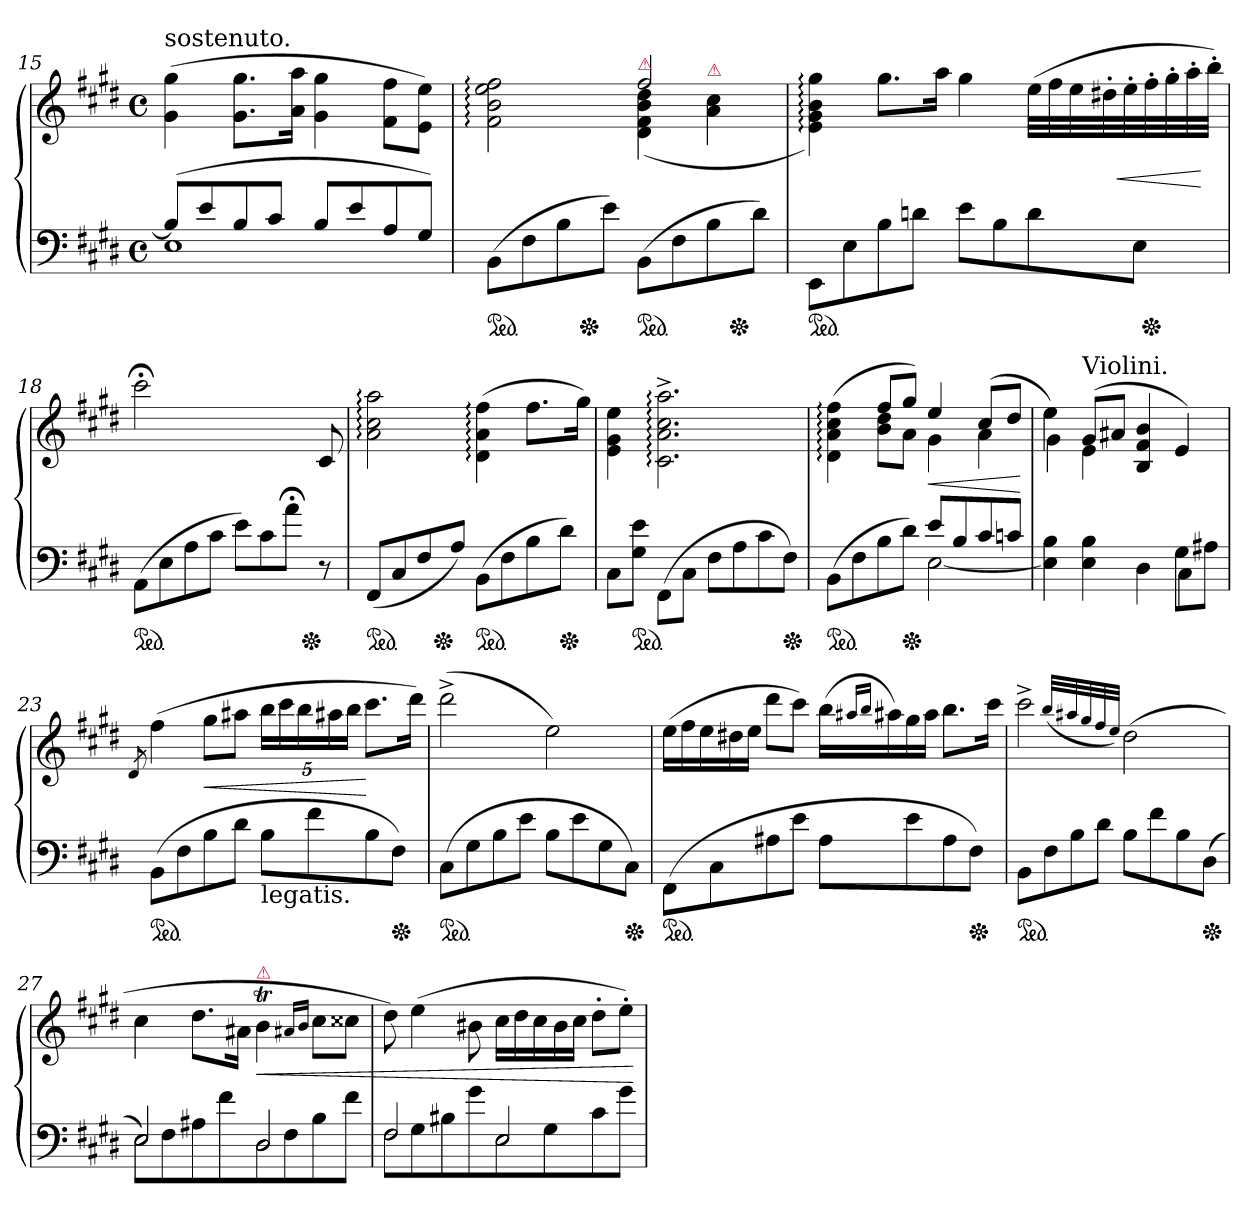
**kern	**kern	**dynam
*part1	*part1	*part1
*staff2	*staff1	*staff1/2
*clefF4	*clefG2	*
*k[f#c#g#d#]	*k[f#c#g#d#]	*
*M4/4	*M4/4	*
*met(c)	*met(c)	*
=15	=15	=15
*^	*	*
!	!	!LO:TX:a:t=sostenuto.	!
(<8BL]	1E	(>4g# 4gg#	.
8e	.	.	.
8B	.	8.g# 8.gg#L	.
8c#J	.	.	.
.	.	16a 16aaJk	.
8BL	.	4g# 4gg#	.
8e	.	.	.
8A	.	8f# 8ff#L	.
8G#J)	.	8e 8eeJ)	.
*v	*v	*	*
=16	=16	=16
*	*^	*
*ped	*	*	*
*	*	*^	*
(>8BBL	2f#:\ 2b:\ 2ee:\ 2ff#:\	2ryy	4ryy	.
8F#	.	.	.	.
8B	.	.	16ryy	.
*Xped	*	*	*	*
.	.	.	2ryy	.
8eJ)	.	.	.	.
!	!LO:TX:a:color=crimson:t=⚠	!	!	!
*ped	*	*	*	*
(>8BBL	2ff#	(>4d# 4f# 4b 4dd#	.	.
8F#	.	.	.	.
!	!	!LO:TX:a:color=crimson:t=⚠	!	!
8B	.	4a 4cc#	.	.
*Xped	*	*	*	*
.	.	.	8.ryy	.
8d#J)	.	.	.	.
*	*v	*v	*v	*
=17	=17	=17
*ped	*	*
8EEL	4e: 4g#: 4b: 4gg#:)	.
8E	.	.
8B	8.gg#L	.
8dnJ	.	.
.	16aaJk	.
8eL	4gg#	.
8B	.	.
*	*Xtuplet	*
8d	(>36eeLLL	.
.	36ff#	.
.	36ee	.
.	36dd#X'	.
.	36ee'	<
8EJ	.	.
*Xped	*	*
.	36ff#'	.
.	36gg#'	.
.	36aa'	.
.	36bb'JJJ)	[
=18	=18	=18
*ped	*	*
*	*^	*
(>8AAL	2ccc#;<	2ryy	.
8E	.	.	.
8A	.	.	.
8c#J	.	.	.
8e\L)	4.ryy	4ryy	.
8c#\	.	.	.
8a;<\J	.	16ryy	.
*Xped	*	*	*
.	.	8.ryy	.
8r	8c#	.	.
=19	=19	=19	=19
*ped	*	*	*
(>8FF#L	2a: 2cc#: 2aa:	4ryy	.
8C#	.	.	.
8F#	.	16ryy	.
*Xped	*	*	*
.	.	2ryy	.
8AJ)	.	.	.
*ped	*	*	*
(>8BBL	(>4d#:\ 4a:\ 4ff#:\	.	.
8F#	.	.	.
8B	8.ff#L	.	.
.	.	8.ryy	.
*Xped	*	*	*
8d#J)	.	.	.
.	16gg#Jk)	.	.
*	*v	*v	*
=20	=20	=20
8C#L	4e\ 4g#\ 4ee\	.
*ped	*	*
8G# 8eJ	.	.
(>8FF#\L	2.c#:^ 2.a:^ 2.cc#:^ 2.aa:^	.
8C#J	.	.
8F#L	.	.
8A	.	.
8c#	.	.
*Xped	*	*
8F#J)	.	.
=21	=21	=21
*^	*^	*
*ped	*	*	*	*
2ryy	(>8BBL	4ryy	(>4d#:\ 4a:\ 4cc#:\ 4ff#:\	.
.	8F#	.	.	.
.	8B	8ff#L	8b 8dd#L	.
*Xped	*	*	*	*
.	8d#J)	8gg#J)	8aJ	.
8eL	[2E	4ee	4g#	<
8B	.	.	.	.
8c#	.	(>8cc#L	4a	.
8cnJ	.	8dd#J	.	.
*v	*v	*	*	*
*	*v	*v	*
.	.	[
=22	=22	=22
*^	*^	*
2.ryy	4E] 4B	4ee\)	4g#	.
!	!	!LO:TX:a:t=Violini.	!	!
.	4E! 4B!	(>8g#!L	4e!	.
.	.	8a#X!J	.	.
.	4D#!	4B! 4f#! 4b!	2ryy	.
8G#!\L	4C#!	4e!)	.	.
8A#X!J	.	.	.	.
*v	*v	*	*	*
*	*v	*v	*
=23	=23	=23
.	8qd#/	.
*ped	*	*
(>8BBL	(>4ff#	.
8F#	.	.
8B	8gg#L	<
8d#J	8aa#XJ	.
*	*tuplet	*
!LO:TX:b:t=legatis.	!	!
8BL	20bbLL	.
.	20ccc#	.
.	20bb	.
8f#	.	.
.	20aa#X	.
.	20bbJJ	.
8B	8.ccc#L	[
*Xped	*	*
8F#J)	.	.
.	16ddd#Jk)	.
=24	=24	=24
*ped	*	*
(>8C#L	(>2ddd#^	.
8G#	.	.
8B	.	.
8eJ	.	.
8BL	2ee)	.
8e	.	.
8G#	.	.
*Xped	*	*
8C#J)	.	.
=25	=25	=25
*	*Xtuplet	*
*ped	*	*
(>8FF#L	(>20eeLL	.
.	20ff#	.
.	20ee	.
8C#	.	.
.	20dd#X	.
.	20eeJJ	.
8A#X	8ddd#L	.
8eJ	8ccc#J)	.
8A#L	(>16bbLL	.
.	16qqaa#X/LL	.
.	16qqbb/JJ	.
.	16aa#X)	.
8e	16gg#	.
.	16aa#JJ	.
8A#	8.bbL	.
*Xped	*	*
8F#J)	.	.
.	16ccc#Jk	.
=26	=26	=26
*ped	*	*
8BBL	2ccc#^<	.
8F#	.	.
8B	.	.
8d#J	.	.
.	(<32qqbb/LLL	.
.	32qqaa#X/	.
.	32qqgg#/	.
.	32qqff#/	.
.	32qqee/JJJ)	.
8BL	(>2dd#	.
8f#	.	.
8B	.	.
*Xped	*	*
(>8D#J	.	.
=27	=27	=27
*^	*	*
!	!LO:N:vis=2	!	!
2E	8E)	4cc#	.
.	8F#	.	.
.	8A#X	8.dd#L	.
.	8f#J	.	.
.	.	16a#XJk	.
!	!	!LO:TX:a:color=crimson:t=⚠	!
!	!LO:N:vis=2	!	!LO:HP:b
2D#	8D#	4bT	<
.	8F#	.	.
.	.	16qqa#X/LL	.
.	.	16qqb/JJ	.
.	8B	8cc#L	.
.	8f#J	8cc##XJ	.
=28	=28	=28	=28
!	!LO:N:vis=2	!	!
2F#	8F#	8dd#)	.
.	8G#	(>4ee	.
.	8B#X	.	.
.	8g#J	8b#X	.
!	!LO:N:vis=2	!	!
2E	8E	20cc#LL	.
.	.	20dd#	.
.	.	20cc#	.
.	8G#	.	.
.	.	20b#	.
.	.	20cc#JJ	.
.	8c#	8dd#'L	.
.	8g#J	8ee'J)	.
*v	*v	*	*
.	.	[
=	=	=
*-	*-	*-
